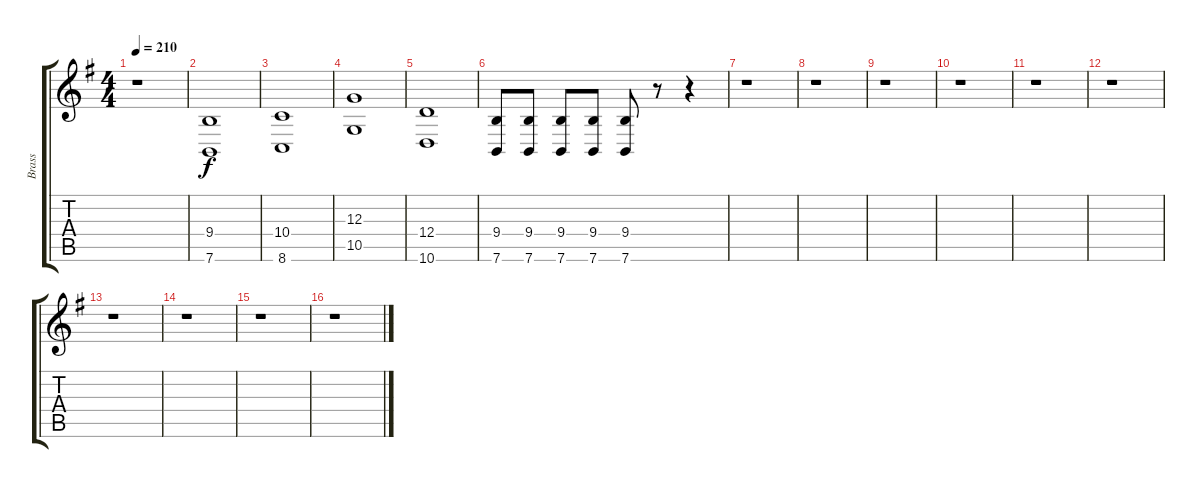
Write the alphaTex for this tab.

\track ("Brass" "Brass") {instrument brasssection}
\staff {score tabs}
\tuning (E4 B3 G3 D3 A2 E2) {hide}
\ts (4 4)
\tempo 210
\clef g2
\ks g
r.1{dy f} |
(9.4 7.6).1 |
(10.4 8.6).1 |
(12.3 10.5).1 |
(12.4 10.6).1 |
(9.4 7.6).8 (9.4 7.6).8 (9.4 7.6).8 (9.4 7.6).8 (9.4 7.6).8 r.8 r.4 |
r.1 |
r.1 |
r.1 |
r.1 |
r.1 |
r.1 |
r.1 |
r.1 |
r.1 |
r.1
